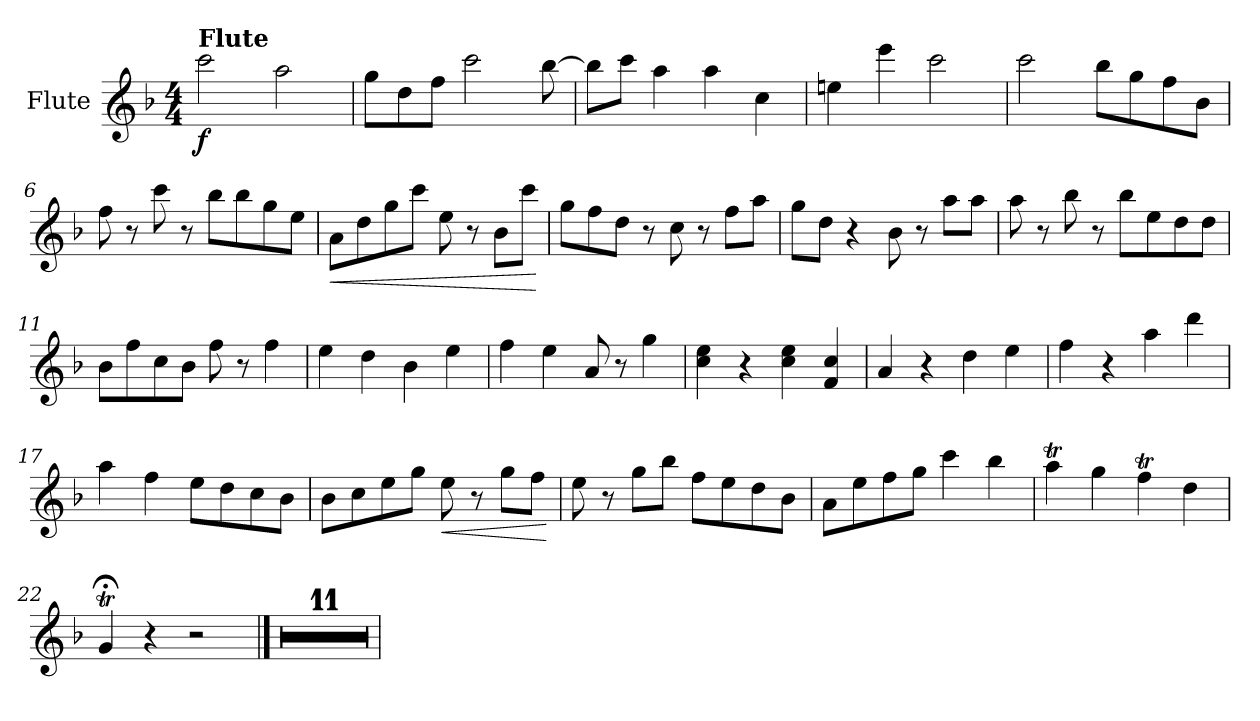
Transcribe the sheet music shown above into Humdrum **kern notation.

**kern	**dynam
*part1	*part1
*staff1	*staff1
*I"Flute	*
*I'Fl.	*
*clefG2	*
*k[b-]	*
*M4/4	*
=1	=1
!LO:TX:a:B:t=Flute	!
!	!LO:DY:b
2ccc\	f
2aa\	.
=2	=2
8gg\L	.
8dd\	.
8ff\J	.
2ccc\	.
[8bb-\	.
=3	=3
8bb-\L]	.
8ccc\J	.
4aa\	.
4aa\	.
4cc\	.
=4	=4
4een\	.
4eee\	.
2ccc\	.
=5	=5
2ccc\	.
8bb-\L	.
8gg\	.
8ff\	.
8b-\J	.
=6	=6
8ff\	.
8r	.
8ccc\	.
8r	.
8bb-\L	.
8bb-\	.
8gg\	.
8ee\J	.
=7	=7
!	!LO:HP:b
8a\L	<
8dd\	.
8gg\	.
8ccc\J	.
8ee\	.
8r	.
8b-\L	.
8ccc\J	.
.	[
!!LO:LB:g=z
=8	=8
8gg\L	.
8ff\	.
8dd\J	.
8r	.
8cc\	.
8r	.
8ff\L	.
8aa\J	.
=9	=9
8gg\L	.
8dd\J	.
4r	.
8b-\	.
8r	.
8aa\L	.
8aa\J	.
=10	=10
8aa\	.
8r	.
8bb-\	.
8r	.
8bb-\L	.
8ee\	.
8dd\	.
8dd\J	.
=11	=11
8b-\L	.
8ff\	.
8cc\	.
8b-\J	.
8ff\	.
8r	.
4ff\	.
=12	=12
4ee\	.
4dd\	.
4b-\	.
4ee\	.
=13	=13
4ff\	.
4ee\	.
8a/	.
8r	.
4gg\	.
=14	=14
4cc\ 4ee\	.
4r	.
4cc\ 4ee\	.
4f/ 4cc/	.
!!LO:LB:g=z
=15	=15
4a/	.
4r	.
4dd\	.
4ee\	.
=16	=16
4ff\	.
4r	.
4aa\	.
4ddd\	.
=17	=17
4aa\	.
4ff\	.
8ee\L	.
8dd\	.
8cc\	.
8b-\J	.
=18	=18
8b-\L	.
8cc\	.
8ee\	.
8gg\J	.
!	!LO:HP:b
8ee\	<
8r	.
8gg\L	.
8ff\J	.
.	[
=19	=19
8ee\	.
8r	.
8gg\L	.
8bb-\J	.
8ff\L	.
8ee\	.
8dd\	.
8b-\J	.
=20	=20
8a\L	.
8ee\	.
8ff\	.
8gg\J	.
4ccc\	.
4bb-\	.
=21	=21
4aat\	.
4gg\	.
4ffT\	.
4dd\	.
!!LO:LB:g=z
=22	=22
4g;<T/	.
4r	.
2r	.
==23	==23
1r	.
=24	=24
1r	.
=25	=25
1r	.
=26	=26
1r	.
=27	=27
1r	.
=28	=28
1r	.
=29	=29
1r	.
=30	=30
1r	.
=31	=31
1r	.
=32	=32
1r	.
=33	=33
1ryy	.
=	=
*-	*-
